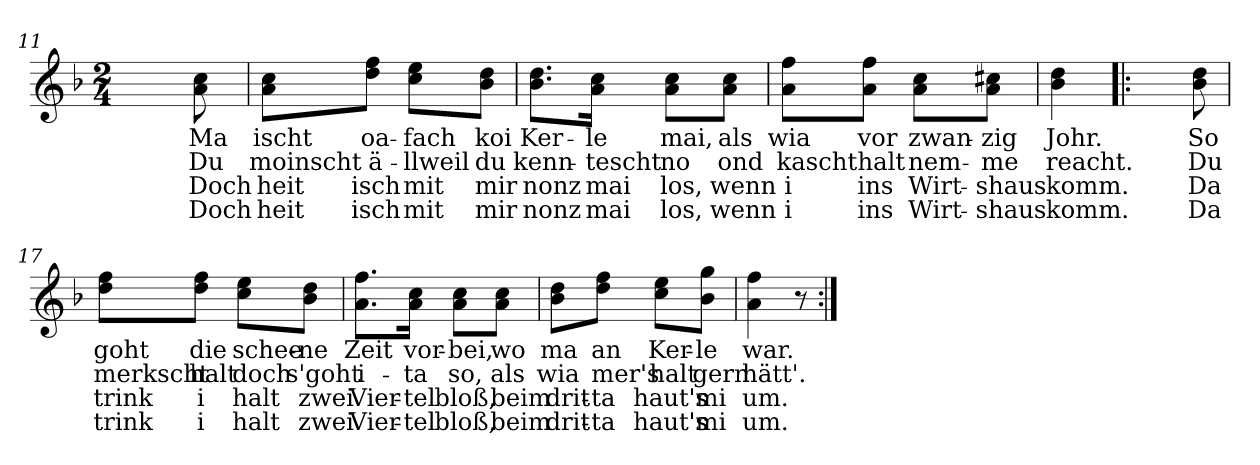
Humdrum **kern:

**kern	**text	**text	**text	**text
*part1	*part1	*part1	*part1	*part1
*staff1	*staff1	*staff1	*staff1	*staff1
!!LO:LB:g=z
*clefG2	*	*	*	*
*k[b-]	*	*	*	*
*F:	*	*	*	*
*M2/4	*	*	*	*
=11	=11	=11	=11	=11
4.ryy	.	.	.	.
!	!LO:LY:b:color=#000000	!LO:LY:b:color=#000000	!LO:LY:b:color=#000000	!LO:LY:b:color=#000000
8ai\ 8cci	Ma	Du	Doch	Doch
=12	=12	=12	=12	=12
!	!LO:LY:b:color=#000000	!LO:LY:b:color=#000000	!LO:LY:b:color=#000000	!LO:LY:b:color=#000000
8ai\ 8cciL	ischt	moinscht	heit	heit
!	!LO:LY:b:color=#000000	!LO:LY:b:color=#000000	!LO:LY:b:color=#000000	!LO:LY:b:color=#000000
8ddi\ 8ffiJ	oa-	ä-	isch	isch
!	!LO:LY:b:color=#000000	!LO:LY:b:color=#000000	!LO:LY:b:color=#000000	!LO:LY:b:color=#000000
8cci\ 8eeiL	-fach	-llweil	mit	mit
!	!LO:LY:b:color=#000000	!LO:LY:b:color=#000000	!LO:LY:b:color=#000000	!LO:LY:b:color=#000000
8b-i\ 8ddiJ	koi	du	mir	mir
=13	=13	=13	=13	=13
!	!LO:LY:b:color=#000000	!LO:LY:b:color=#000000	!LO:LY:b:color=#000000	!LO:LY:b:color=#000000
8.b-i\ 8.ddiL	Ker-	kenn-	nonz	nonz
!	!LO:LY:b:color=#000000	!LO:LY:b:color=#000000	!LO:LY:b:color=#000000	!LO:LY:b:color=#000000
16ai\ 16cciJk	-le	-tescht	mai	mai
!	!LO:LY:b:color=#000000	!LO:LY:b:color=#000000	!LO:LY:b:color=#000000	!LO:LY:b:color=#000000
8ai\ 8cciL	mai,	no	los,	los,
!	!LO:LY:b:color=#000000	!LO:LY:b:color=#000000	!LO:LY:b:color=#000000	!LO:LY:b:color=#000000
8ai\ 8cciJ	als	ond	wenn	wenn
=14	=14	=14	=14	=14
!	!LO:LY:b:color=#000000	!LO:LY:b:color=#000000	!LO:LY:b:color=#000000	!LO:LY:b:color=#000000
8ai\ 8ffiL	wia	kascht	i	i
!	!LO:LY:b:color=#000000	!LO:LY:b:color=#000000	!LO:LY:b:color=#000000	!LO:LY:b:color=#000000
8ai\ 8ffiJ	vor	halt	ins	ins
!	!LO:LY:b:color=#000000	!LO:LY:b:color=#000000	!LO:LY:b:color=#000000	!LO:LY:b:color=#000000
8ai\ 8cciL	zwan-	nem-	Wirt-	Wirt-
!	!LO:LY:b:color=#000000	!LO:LY:b:color=#000000	!LO:LY:b:color=#000000	!LO:LY:b:color=#000000
8ai\ 8cc#XiJ	-zig	-me	-shaus	-shaus
=15	=15	=15	=15	=15
!	!LO:LY:b:color=#000000	!LO:LY:b:color=#000000	!LO:LY:b:color=#000000	!LO:LY:b:color=#000000
4b-i\ 4ddi	Johr.	reacht.	komm.	komm.
!!LO:LB:g=z
=16!|:	=16!|:	=16!|:	=16!|:	=16!|:
4.ryy	.	.	.	.
!	!LO:LY:b:color=#000000	!LO:LY:b:color=#000000	!LO:LY:b:color=#000000	!LO:LY:b:color=#000000
8b-i\ 8ddi	So	Du	Da	Da
=17	=17	=17	=17	=17
!	!LO:LY:b:color=#000000	!LO:LY:b:color=#000000	!LO:LY:b:color=#000000	!LO:LY:b:color=#000000
8ddi\ 8ffiL	goht	merkscht	trink	trink
!	!LO:LY:b:color=#000000	!LO:LY:b:color=#000000	!LO:LY:b:color=#000000	!LO:LY:b:color=#000000
8ddi\ 8ffiJ	die	halt	i	i
!	!LO:LY:b:color=#000000	!LO:LY:b:color=#000000	!LO:LY:b:color=#000000	!LO:LY:b:color=#000000
8cci\ 8eeiL	schee-	doch	halt	halt
!	!LO:LY:b:color=#000000	!LO:LY:b:color=#000000	!LO:LY:b:color=#000000	!LO:LY:b:color=#000000
8b-i\ 8ddiJ	-ne	s'goht	zwei	zwei
=18	=18	=18	=18	=18
!	!LO:LY:b:color=#000000	!LO:LY:b:color=#000000	!LO:LY:b:color=#000000	!LO:LY:b:color=#000000
8.ai\ 8.ffiL	Zeit	i-	Vier-	Vier-
!	!LO:LY:b:color=#000000	!LO:LY:b:color=#000000	!LO:LY:b:color=#000000	!LO:LY:b:color=#000000
16ai\ 16cciJk	vor-	-ta	-tel	-tel
!	!LO:LY:b:color=#000000	!LO:LY:b:color=#000000	!LO:LY:b:color=#000000	!LO:LY:b:color=#000000
8ai\ 8cciL	-bei,	so,	bloß,	bloß,
!	!LO:LY:b:color=#000000	!LO:LY:b:color=#000000	!LO:LY:b:color=#000000	!LO:LY:b:color=#000000
8ai\ 8cciJ	wo	als	beim	beim
=19	=19	=19	=19	=19
!	!LO:LY:b:color=#000000	!LO:LY:b:color=#000000	!LO:LY:b:color=#000000	!LO:LY:b:color=#000000
8b-i\ 8ddiL	ma	wia	drit-	drit-
!	!LO:LY:b:color=#000000	!LO:LY:b:color=#000000	!LO:LY:b:color=#000000	!LO:LY:b:color=#000000
8ddi\ 8ffiJ	an	mer's	-ta	-ta
!	!LO:LY:b:color=#000000	!LO:LY:b:color=#000000	!LO:LY:b:color=#000000	!LO:LY:b:color=#000000
8cci\ 8eeiL	Ker-	halt	haut's	haut's
!	!LO:LY:b:color=#000000	!LO:LY:b:color=#000000	!LO:LY:b:color=#000000	!LO:LY:b:color=#000000
8b-i\ 8ggiJ	-le	gern	mi	mi
=20	=20	=20	=20	=20
!	!LO:LY:b:color=#000000	!LO:LY:b:color=#000000	!LO:LY:b:color=#000000	!LO:LY:b:color=#000000
4ai\ 4ffi	war.	hätt'.	um.	um.
8r	.	.	.	.
=:|!	=:|!	=:|!	=:|!	=:|!
*-	*-	*-	*-	*-
